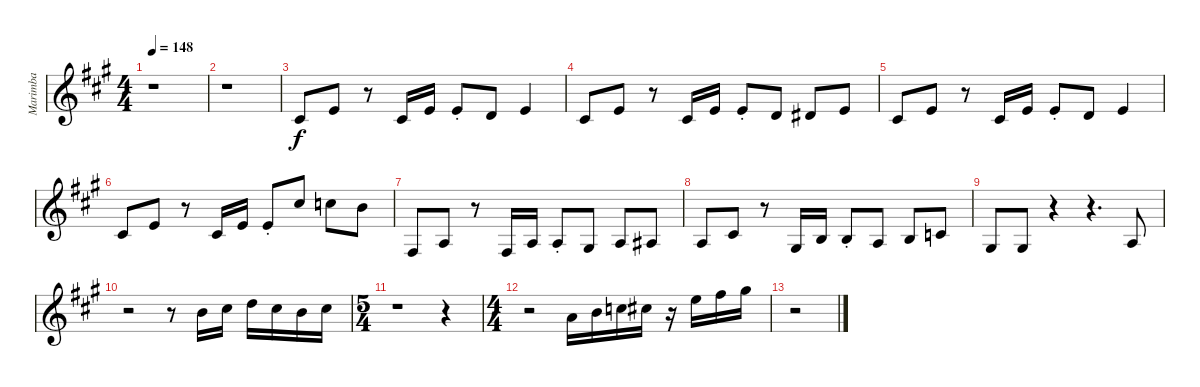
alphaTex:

\track ("Marimba" "Marimba") {instrument marimba}
\staff {score}
\tuning (E4 B3 G3 D3 A2 E2) {hide}
\ts (4 4)
\tempo 148
\clef g2
\ks a
r.1{dy f} |
r.1 |
6.3.8 9.3.8 r.8 6.3.16 9.3.16 9.3{st}.8 7.3.8 9.3.4 |
6.3.8 9.3.8 r.8 6.3.16 9.3.16 9.3{st}.8 7.3.8 8.3.8 9.3.8 |
6.3.8 9.3.8 r.8 6.3.16 9.3.16 9.3{st}.8 7.3.8 9.3.4 |
6.3.8 9.3.8 r.8 6.3.16 9.3.16 9.3{st}.8 9.1.8 8.1.8 7.1.8 |
4.4.8 7.4.8 r.8 4.4.16 7.4.16 7.4{st}.8 6.4.8 7.4.8 8.4.8 |
7.4.8 11.4.8 r.8 6.4.16 9.4.16 9.4{st}.8 7.4.8 9.4.8 10.4.8 |
6.4.8 6.4.8 r.4 r.4{d} 7.4.8 |
r.2 r.8 12.2.16 14.2.16 15.2.16 14.2.16 16.3.16 14.2.16 |
\ts (5 4)
r.1 r.4 |
\ts (4 4)
r.2 10.2.16 12.2.16 13.2.16 14.2.16 r.16 17.2.16 14.1.16 16.1.16 |
r.2
